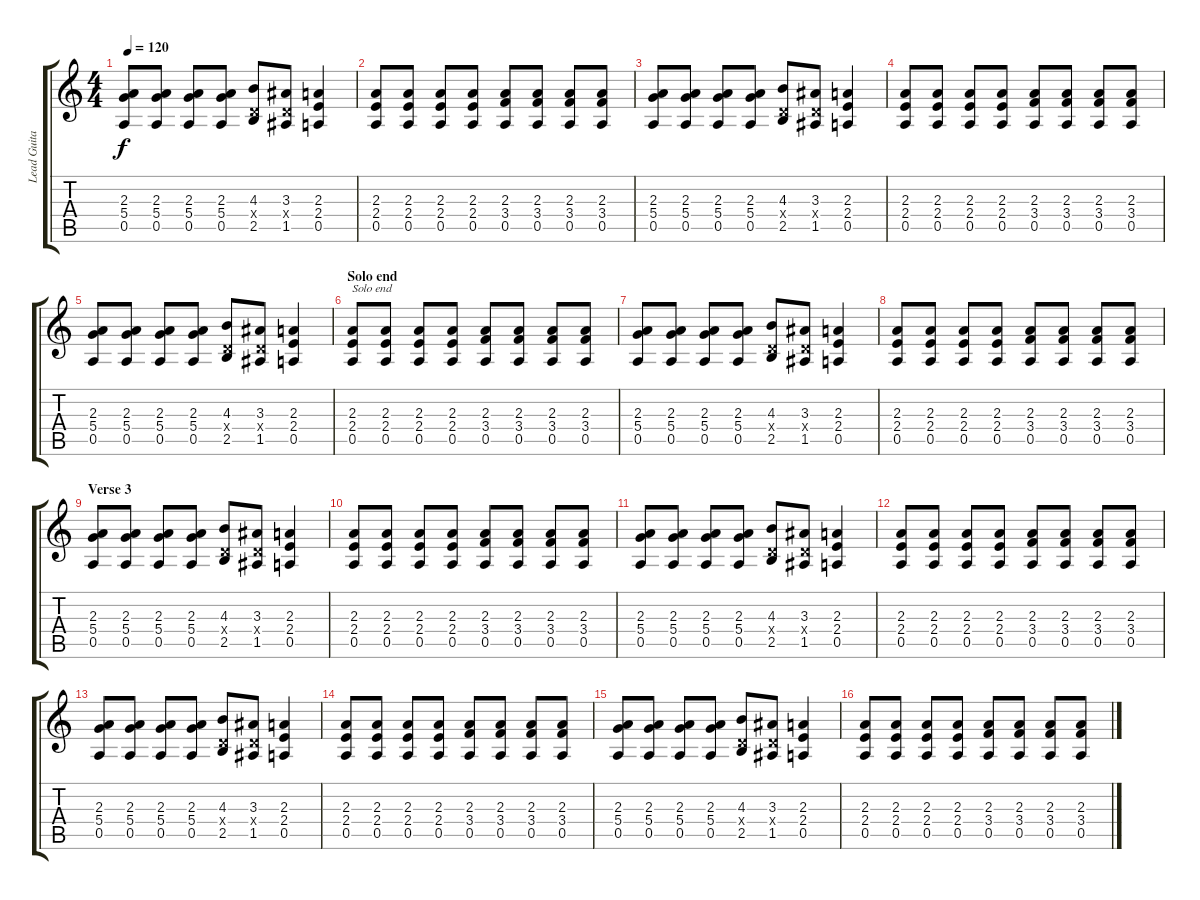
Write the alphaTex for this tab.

\track ("Lead Guitar" "Lead Guita") {instrument acousticguitarsteel}
\staff {score tabs}
\tuning (E4 B3 G3 D3 A2 E2) {hide}
\ts (4 4)
\tempo 120
\clef g2
\ks c
(2.3 5.4 0.5).8{dy f} (2.3 5.4 0.5).8 (2.3 5.4 0.5).8 (2.3 5.4 0.5).8 (4.3 0.4{x} 2.5).8 (3.3 0.4{x} 1.5).8 (2.3 2.4 0.5).4 |
(2.3 2.4 0.5).8 (2.3 2.4 0.5).8 (2.3 2.4 0.5).8 (2.3 2.4 0.5).8 (2.3 3.4 0.5).8 (2.3 3.4 0.5).8 (2.3 3.4 0.5).8 (2.3 3.4 0.5).8 |
(2.3 5.4 0.5).8 (2.3 5.4 0.5).8 (2.3 5.4 0.5).8 (2.3 5.4 0.5).8 (4.3 0.4{x} 2.5).8 (3.3 0.4{x} 1.5).8 (2.3 2.4 0.5).4 |
(2.3 2.4 0.5).8 (2.3 2.4 0.5).8 (2.3 2.4 0.5).8 (2.3 2.4 0.5).8 (2.3 3.4 0.5).8 (2.3 3.4 0.5).8 (2.3 3.4 0.5).8 (2.3 3.4 0.5).8 |
(2.3 5.4 0.5).8 (2.3 5.4 0.5).8 (2.3 5.4 0.5).8 (2.3 5.4 0.5).8 (4.3 0.4{x} 2.5).8 (3.3 0.4{x} 1.5).8 (2.3 2.4 0.5).4 |
\section ("" "Solo end")
(2.3 2.4 0.5).8{txt "Solo end" instrument acousticguitarsteel} (2.3 2.4 0.5).8 (2.3 2.4 0.5).8 (2.3 2.4 0.5).8 (2.3 3.4 0.5).8 (2.3 3.4 0.5).8 (2.3 3.4 0.5).8 (2.3 3.4 0.5).8 |
(2.3 5.4 0.5).8 (2.3 5.4 0.5).8 (2.3 5.4 0.5).8 (2.3 5.4 0.5).8 (4.3 0.4{x} 2.5).8 (3.3 0.4{x} 1.5).8 (2.3 2.4 0.5).4 |
(2.3 2.4 0.5).8 (2.3 2.4 0.5).8 (2.3 2.4 0.5).8 (2.3 2.4 0.5).8 (2.3 3.4 0.5).8 (2.3 3.4 0.5).8 (2.3 3.4 0.5).8 (2.3 3.4 0.5).8 |
\section ("" "Verse 3")
(2.3 5.4 0.5).8 (2.3 5.4 0.5).8 (2.3 5.4 0.5).8 (2.3 5.4 0.5).8 (4.3 0.4{x} 2.5).8 (3.3 0.4{x} 1.5).8 (2.3 2.4 0.5).4{instrument distortionguitar} |
(2.3 2.4 0.5).8 (2.3 2.4 0.5).8 (2.3 2.4 0.5).8 (2.3 2.4 0.5).8 (2.3 3.4 0.5).8 (2.3 3.4 0.5).8 (2.3 3.4 0.5).8 (2.3 3.4 0.5).8 |
(2.3 5.4 0.5).8 (2.3 5.4 0.5).8 (2.3 5.4 0.5).8 (2.3 5.4 0.5).8 (4.3 0.4{x} 2.5).8 (3.3 0.4{x} 1.5).8 (2.3 2.4 0.5).4 |
(2.3 2.4 0.5).8 (2.3 2.4 0.5).8 (2.3 2.4 0.5).8 (2.3 2.4 0.5).8 (2.3 3.4 0.5).8 (2.3 3.4 0.5).8 (2.3 3.4 0.5).8 (2.3 3.4 0.5).8 |
(2.3 5.4 0.5).8 (2.3 5.4 0.5).8 (2.3 5.4 0.5).8 (2.3 5.4 0.5).8 (4.3 0.4{x} 2.5).8 (3.3 0.4{x} 1.5).8 (2.3 2.4 0.5).4 |
(2.3 2.4 0.5).8 (2.3 2.4 0.5).8 (2.3 2.4 0.5).8 (2.3 2.4 0.5).8 (2.3 3.4 0.5).8 (2.3 3.4 0.5).8 (2.3 3.4 0.5).8 (2.3 3.4 0.5).8 |
(2.3 5.4 0.5).8 (2.3 5.4 0.5).8 (2.3 5.4 0.5).8 (2.3 5.4 0.5).8 (4.3 0.4{x} 2.5).8 (3.3 0.4{x} 1.5).8 (2.3 2.4 0.5).4 |
(2.3 2.4 0.5).8 (2.3 2.4 0.5).8 (2.3 2.4 0.5).8 (2.3 2.4 0.5).8 (2.3 3.4 0.5).8 (2.3 3.4 0.5).8 (2.3 3.4 0.5).8 (2.3 3.4 0.5).8
